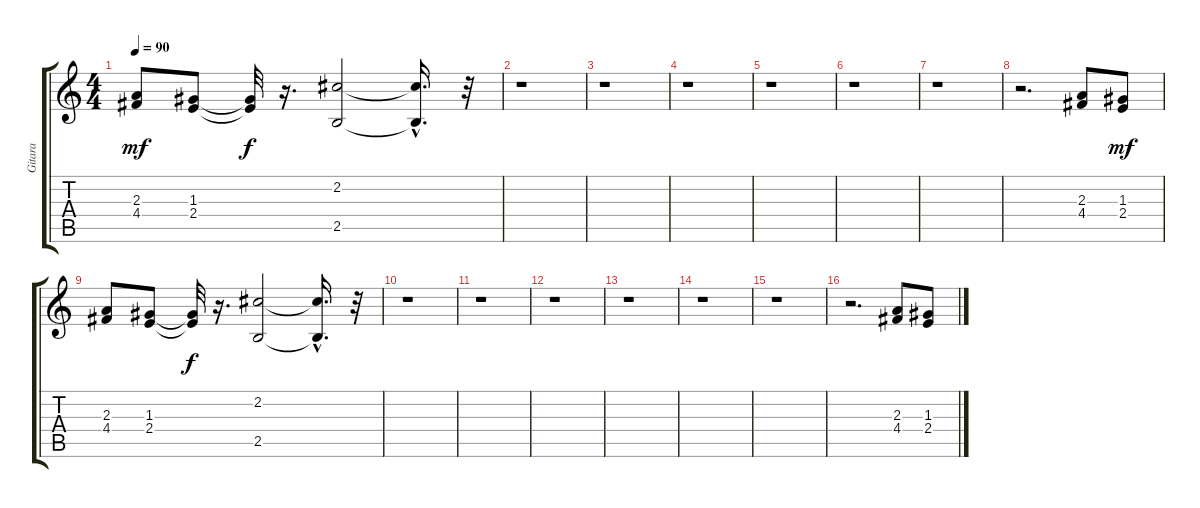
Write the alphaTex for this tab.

\track ("Gitara" "Gitara") {instrument overdrivenguitar}
\staff {score tabs}
\tuning (E4 B3 G3 D3 A2 E2) {hide}
\ts (4 4)
\tempo 90
\clef g2
\ks c
(2.3 4.4).8{dy mf} (1.3 2.4).8 (1.3{t} 2.4{t}).32{dy f} r.16{d} (2.2 2.5).2 (2.2{hac t} 2.5{hac t}).16{d} r.32 |
r.1 |
r.1 |
r.1 |
r.1 |
r.1 |
r.1 |
r.2{d} (2.3 4.4).8 (1.3 2.4).8{dy mf} |
(2.3 4.4).8 (1.3 2.4).8 (1.3{t} 2.4{t}).32{dy f} r.16{d} (2.2 2.5).2 (2.2{hac t} 2.5{hac t}).16{d} r.32 |
r.1 |
r.1 |
r.1 |
r.1 |
r.1 |
r.1 |
r.2{d} (2.3 4.4).8 (1.3 2.4).8
